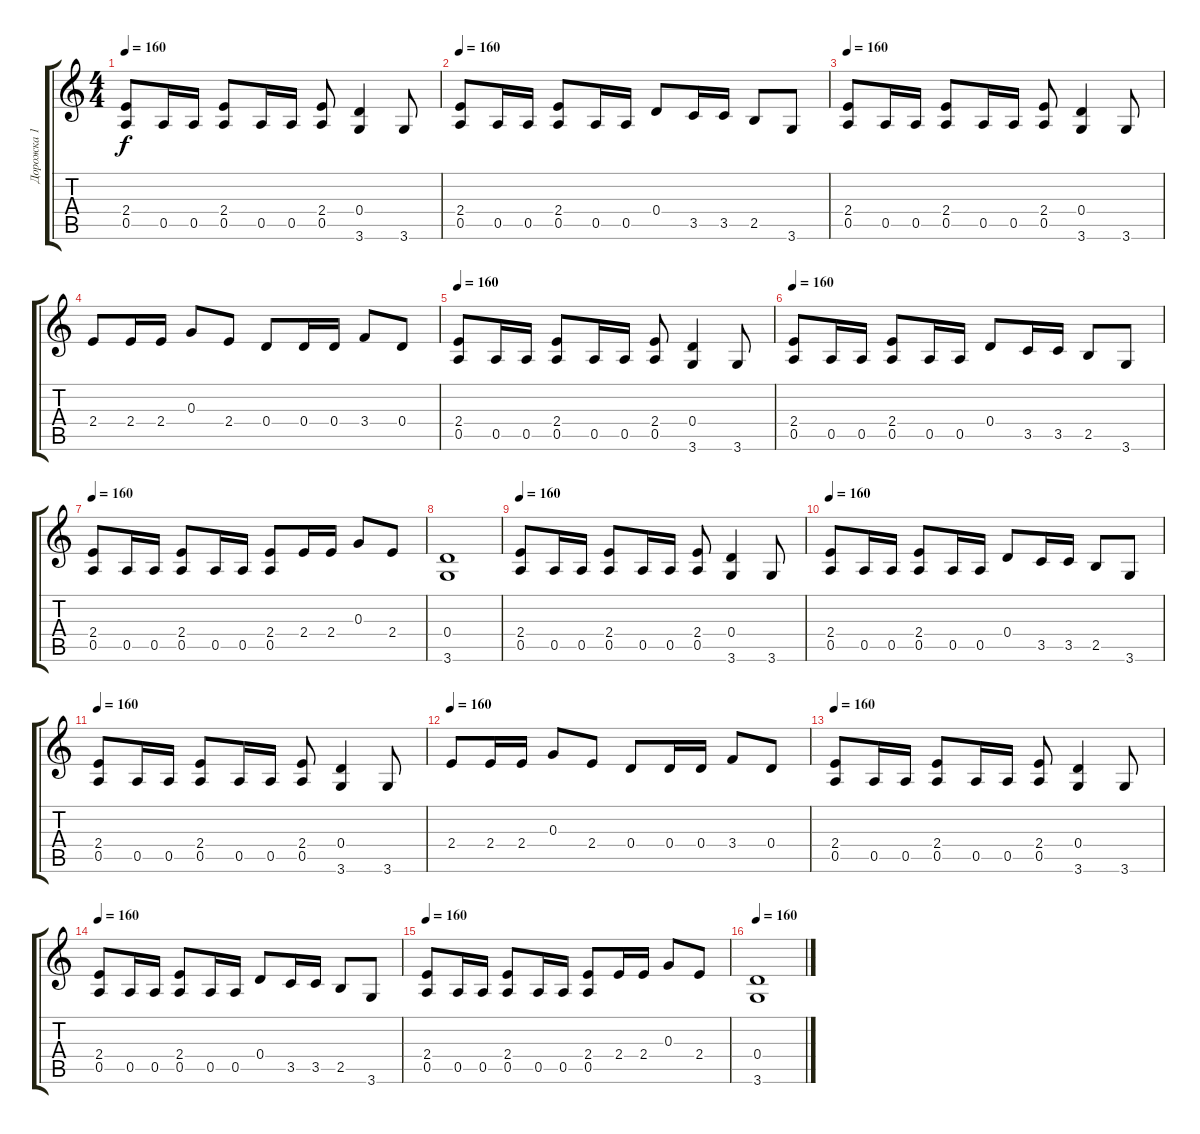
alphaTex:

\track ("Дорожка 1" "Дорожка 1") {instrument distortionguitar}
\staff {score tabs}
\tuning (E4 B3 G3 D3 A2 E2) {hide}
\ts (4 4)
\tempo 160
\clef g2
\ks c
(2.4 0.5).8{dy f instrument distortionguitar} 0.5.16 0.5.16 (2.4 0.5).8 0.5.16 0.5.16 (2.4 0.5).8 (0.4 3.6).4 3.6.8 |
\tempo 160
(2.4 0.5).8 0.5.16 0.5.16 (2.4 0.5).8 0.5.16 0.5.16 0.4.8 3.5.16 3.5.16 2.5.8 3.6.8 |
\tempo 160
(2.4 0.5).8 0.5.16 0.5.16 (2.4 0.5).8 0.5.16 0.5.16 (2.4 0.5).8 (0.4 3.6).4 3.6.8 |
2.4.8 2.4.16 2.4.16 0.3.8 2.4.8 0.4.8 0.4.16 0.4.16 3.4.8 0.4.8 |
\tempo 160
(2.4 0.5).8 0.5.16 0.5.16 (2.4 0.5).8 0.5.16 0.5.16 (2.4 0.5).8 (0.4 3.6).4 3.6.8 |
\tempo 160
(2.4 0.5).8 0.5.16 0.5.16 (2.4 0.5).8 0.5.16 0.5.16 0.4.8 3.5.16 3.5.16 2.5.8 3.6.8 |
\tempo 160
(2.4 0.5).8 0.5.16 0.5.16 (2.4 0.5).8 0.5.16 0.5.16 (2.4 0.5).8 2.4.16 2.4.16 0.3.8 2.4.8 |
(0.4 3.6).1 |
\tempo 160
(2.4 0.5).8 0.5.16 0.5.16 (2.4 0.5).8 0.5.16 0.5.16 (2.4 0.5).8 (0.4 3.6).4 3.6.8 |
\tempo 160
(2.4 0.5).8 0.5.16 0.5.16 (2.4 0.5).8 0.5.16 0.5.16 0.4.8 3.5.16 3.5.16 2.5.8 3.6.8 |
\tempo 160
(2.4 0.5).8 0.5.16 0.5.16 (2.4 0.5).8 0.5.16 0.5.16 (2.4 0.5).8 (0.4 3.6).4 3.6.8 |
\tempo 160
2.4.8 2.4.16 2.4.16 0.3.8 2.4.8 0.4.8 0.4.16 0.4.16 3.4.8 0.4.8 |
\tempo 160
(2.4 0.5).8 0.5.16 0.5.16 (2.4 0.5).8 0.5.16 0.5.16 (2.4 0.5).8 (0.4 3.6).4 3.6.8 |
\tempo 160
(2.4 0.5).8 0.5.16 0.5.16 (2.4 0.5).8 0.5.16 0.5.16 0.4.8 3.5.16 3.5.16 2.5.8 3.6.8 |
\tempo 160
(2.4 0.5).8 0.5.16 0.5.16 (2.4 0.5).8 0.5.16 0.5.16 (2.4 0.5).8 2.4.16 2.4.16 0.3.8 2.4.8 |
\tempo 160
(0.4 3.6).1
